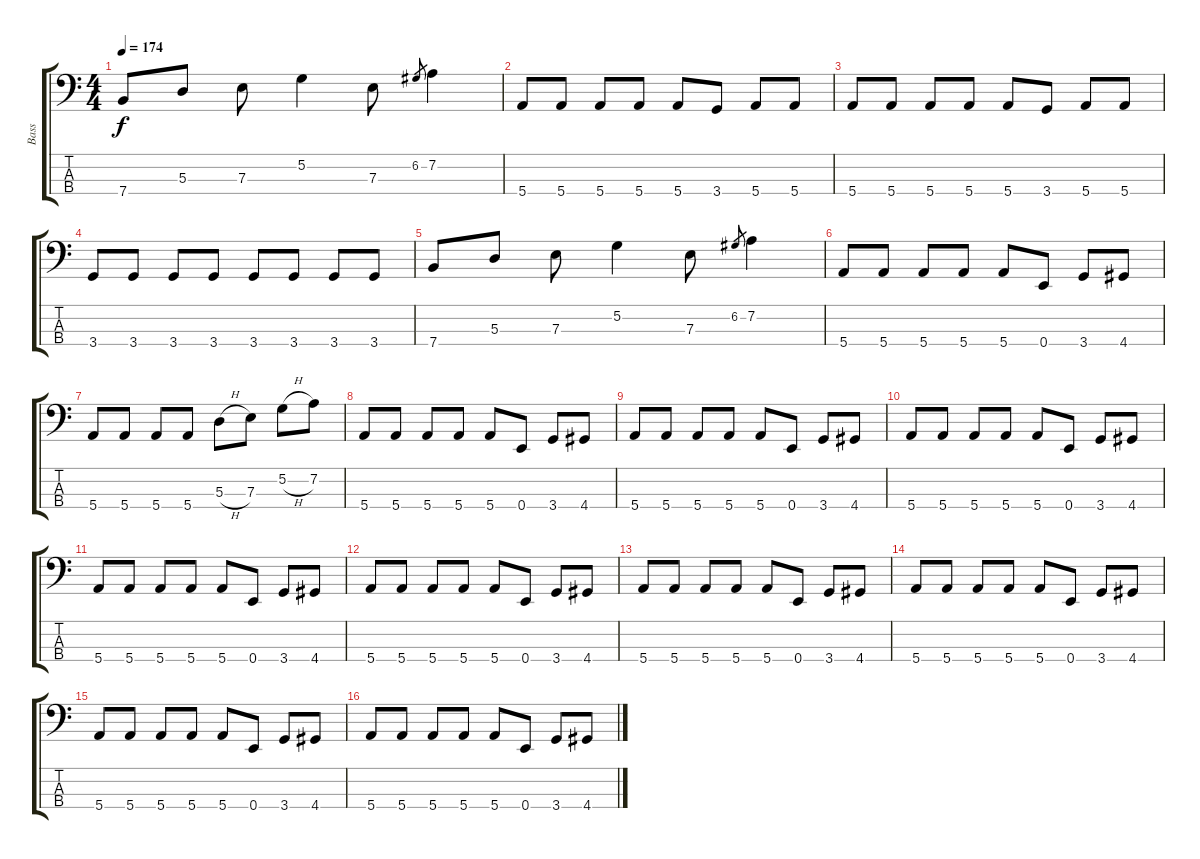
\track ("Bass" "Bass") {instrument electricbassfinger}
\staff {score tabs}
\tuning (G2 D2 A1 E1) {hide}
\ts (4 4)
\tempo 174
\clef f4
\ks c
7.4.8{dy f} 5.3.8 7.3.8 5.2.4 7.3.8 6.2.8{gr} 7.2.4 |
5.4.8 5.4.8 5.4.8 5.4.8 5.4.8 3.4.8 5.4.8 5.4.8 |
5.4.8 5.4.8 5.4.8 5.4.8 5.4.8 3.4.8 5.4.8 5.4.8 |
3.4.8 3.4.8 3.4.8 3.4.8 3.4.8 3.4.8 3.4.8 3.4.8 |
7.4.8 5.3.8 7.3.8 5.2.4 7.3.8 6.2.8{gr} 7.2.4 |
5.4.8 5.4.8 5.4.8 5.4.8 5.4.8 0.4.8 3.4.8 4.4.8 |
5.4.8 5.4.8 5.4.8 5.4.8 5.3{h}.8 7.3.8 5.2{h}.8 7.2.8 |
5.4.8 5.4.8 5.4.8 5.4.8 5.4.8 0.4.8 3.4.8 4.4.8 |
5.4.8 5.4.8 5.4.8 5.4.8 5.4.8 0.4.8 3.4.8 4.4.8 |
5.4.8 5.4.8 5.4.8 5.4.8 5.4.8 0.4.8 3.4.8 4.4.8 |
5.4.8 5.4.8 5.4.8 5.4.8 5.4.8 0.4.8 3.4.8 4.4.8 |
5.4.8 5.4.8 5.4.8 5.4.8 5.4.8 0.4.8 3.4.8 4.4.8 |
5.4.8 5.4.8 5.4.8 5.4.8 5.4.8 0.4.8 3.4.8 4.4.8 |
5.4.8 5.4.8 5.4.8 5.4.8 5.4.8 0.4.8 3.4.8 4.4.8 |
5.4.8 5.4.8 5.4.8 5.4.8 5.4.8 0.4.8 3.4.8 4.4.8 |
5.4.8 5.4.8 5.4.8 5.4.8 5.4.8 0.4.8 3.4.8 4.4.8
